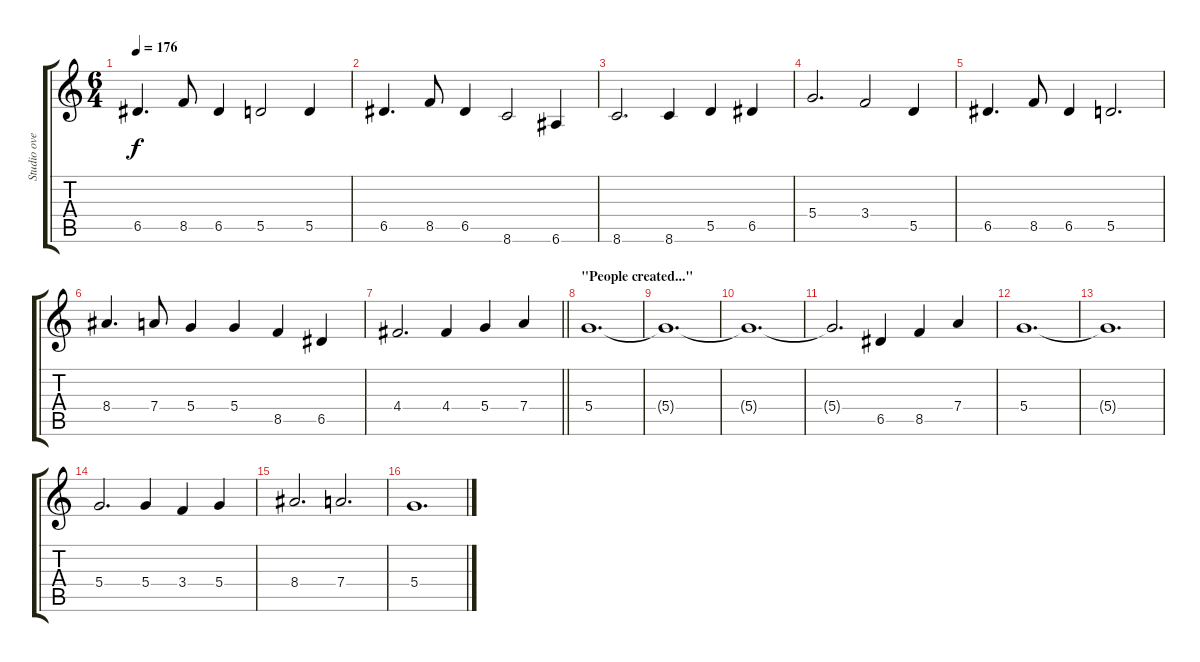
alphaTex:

\track ("Studio overdubs" "Studio ove") {instrument distortionguitar}
\staff {score tabs}
\tuning (E4 B3 G3 D3 A2 E2) {hide}
\ts (6 4)
\tempo 176
\clef g2
\ks c
6.5.4{d dy f} 8.5.8 6.5.4 5.5.2 5.5.4 |
6.5.4{d} 8.5.8 6.5.4 8.6.2 6.6.4 |
8.6.2{d} 8.6.4 5.5.4 6.5.4 |
5.4.2{d} 3.4.2 5.5.4 |
6.5.4{d} 8.5.8 6.5.4 5.5.2{d} |
8.4.4{d} 7.4.8 5.4.4 5.4.4 8.5.4 6.5.4 |
\barLineRight lightlight
4.4.2{d} 4.4.4 5.4.4 7.4.4 |
\section ("" "\"People created...\"")
5.4.1{d} |
5.4{t}.1{d} |
5.4{t}.1{d} |
5.4{t}.2{d} 6.5.4 8.5.4 7.4.4 |
5.4.1{d} |
5.4{t}.1{d} |
5.4.2{d} 5.4.4 3.4.4 5.4.4 |
8.4.2{d} 7.4.2{d} |
5.4.1{d}
